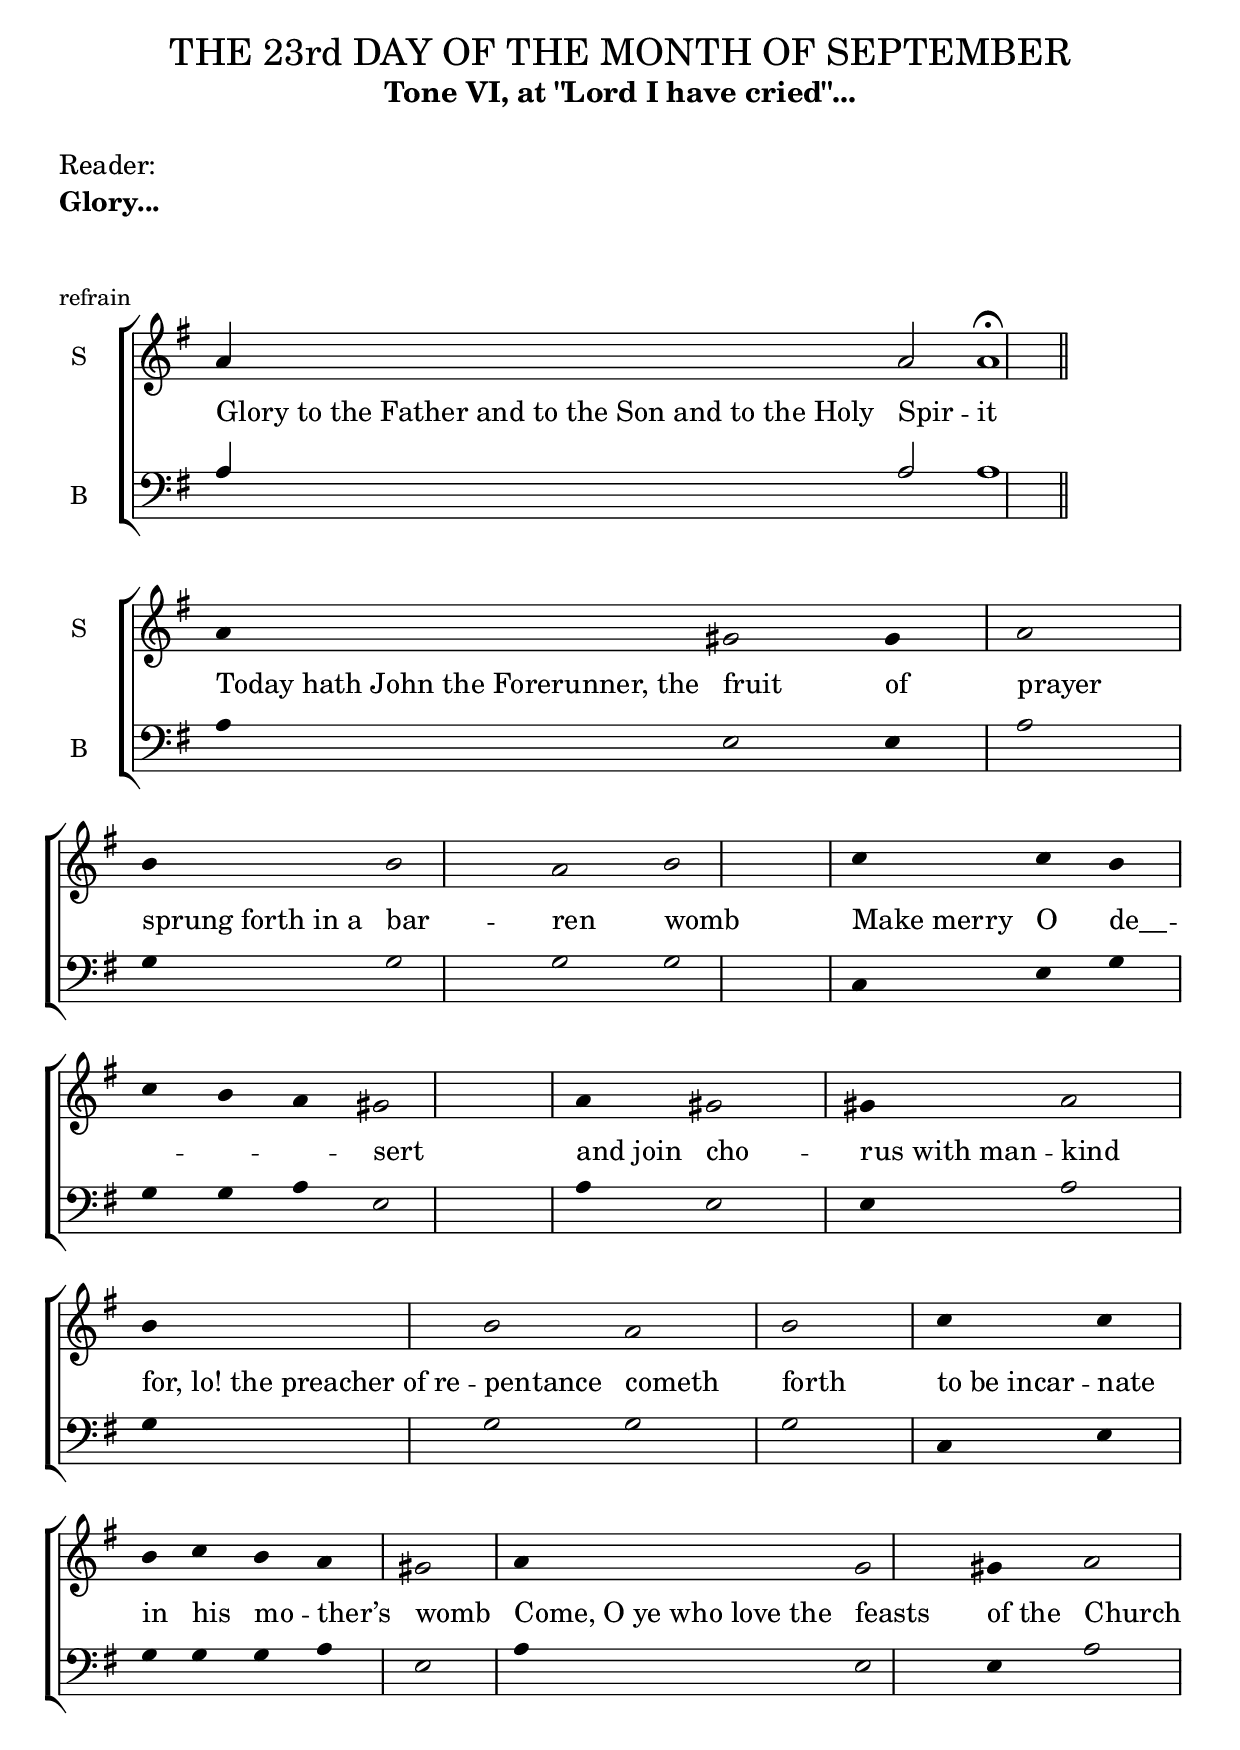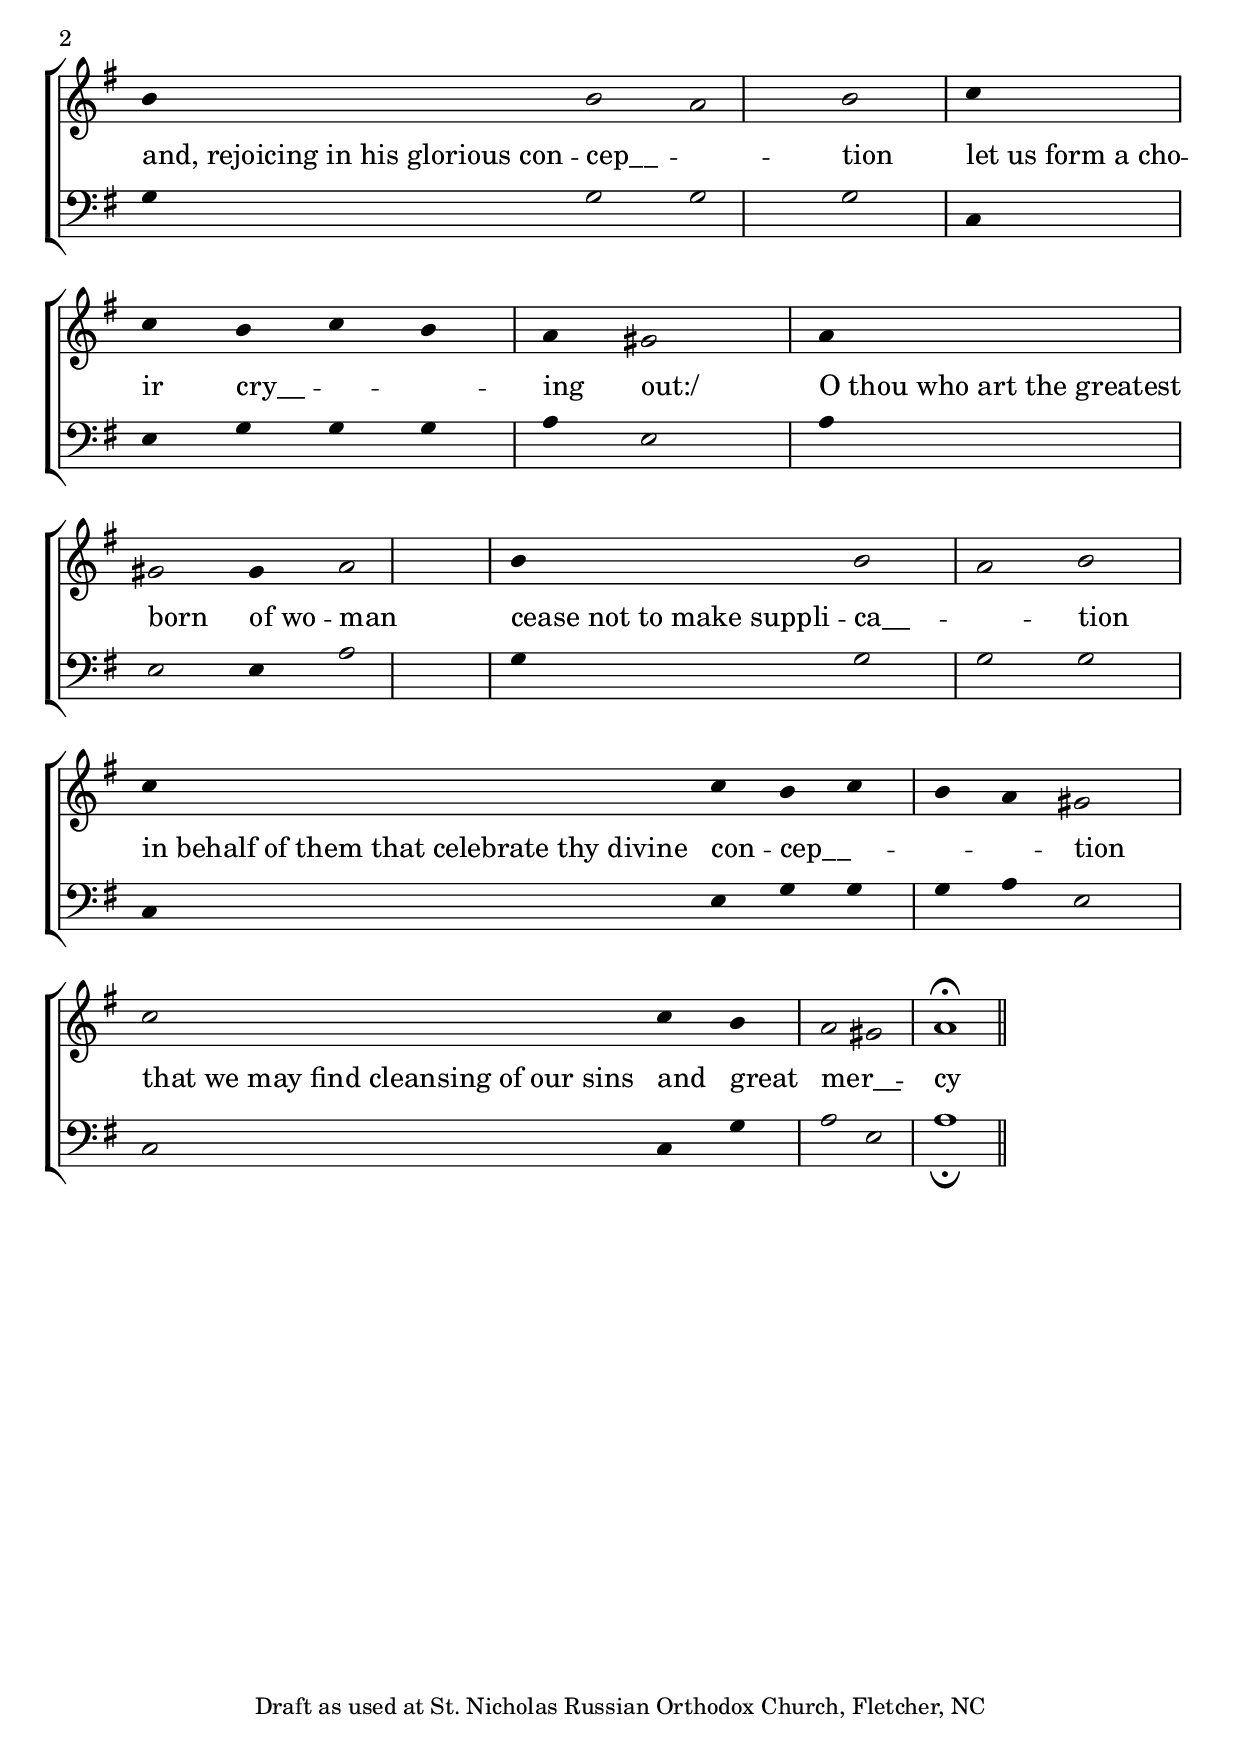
\version "2.18.0" 
\include "english.ly" 
\include "gregorian.ly" 

\layout { 
  \context{ 
    \Score \override SpacingSpanner.packed-spacing = ##f 
  } 
  \context{ 
    \Lyrics \override LyricHyphen.minimum-distance = #2.25 
    \override LyricSpace.minimum-distance = #2.25 
  } 
} 

\header { 
  title = \markup\normal-text\fontsize #0.25 
    {"THE 23rd DAY OF THE MONTH OF SEPTEMBER"} 
  subtitle = \markup\bold\fontsize #1 
    {"Tone VI, at \"Lord I have cried\"..." }
  subsubtitle = \markup\bold\fontsize #4.25 
    {" "} 
  
  poet = \markup {
    \column {
       \fontsize #1.5 \left-align {
          "Reader:"
          \bold "Glory..."
          " "
          " "
        }
      }
  }
  
  meter = \markup\bold\fontsize #4.25 
        {" "} 
    
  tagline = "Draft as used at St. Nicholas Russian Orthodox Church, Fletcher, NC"
 
} 


global = { 
  \key g \major 
  \override Staff.NoteHead.style = #'altdefault 
  \override Staff.TimeSignature.stencil = ##f 
  %\override Staff.BarLine.stencil = ##f 
  \set Score.defaultBarType = "-" 
  \bar "|." 
} 
move = { \bar "" \break }

sop_refrain = 
\relative c'' { 
  \global 
  a4 a2 a1 \fermata \bar "||"
}

bass_refrain = 
\relative c' { 
  \global 
  a4 a2 a1 \bar "||"
}



refrain = \lyricmode { 
  % Lyrics follow here. 
  \override LyricText.self-alignment-X = #LEFT
  "Glory to the Father and to the Son and to the Holy" Spir -- it
}

soprano = 
\relative c'' { 
  \global
  % a
  a4 gs2 gs4 a2 \bar "|"
  %b
  b4 b2 a b \bar "|"
  %c
  c4 c b c b a gs2 \bar "|"
  
  % a
  a4 gs2 gs4 a2 \bar "|"
  %b
  b4 b2 a b \bar "|"
  %c
  c4 c b c b a gs2 \bar "|"
  
  % a
  a4 gs2 gs4 a2 \bar "|"
  %b
  b4 b2 a b \bar "|"
  %c
  c4 c b c b a gs2 \bar "|"
  
  % a
  a4 gs2 gs4 a2 \bar "|"
  %b
  b4 b2 a b \bar "|"
  %c
  c4 c b c b a gs2 \bar "|"
  
  %last
  c2 c4 b a2 gs a1 \fermata \bar "||"
}

bass = 
\relative c' { 
  \global 
  % a
  a4 e2 e4 a2 \bar "|"
  %b
  g4 g2 g g \bar "|"
  %c
  c,4 e g g g a e2 \bar "|"
  
  % a
  a4 e2 e4 a2 \bar "|"
  %b
  g4 g2 g g \bar "|"
  %c
  c,4 e g g g a e2 \bar "|"
  
  % a
  a4 e2 e4 a2 \bar "|"
  %b
  g4 g2 g g \bar "|"
  %c
  c,4 e g g g a e2 \bar "|"
  
  % a
  a4 e2 e4 a2 \bar "|"
  %b
  g4 g2 g g \bar "|"
  %c
  c,4 e g g g a e2 \bar "|"
  
  %last
  c2 c4 g' a2 e a1 \fermata \bar "||"

} 

verse = \lyricmode { 
  % Lyrics follow here. 
  \override LyricText.self-alignment-X = #LEFT
  "Today hath John the Forerunner, the" fruit of prayer
  "sprung forth in a" bar -- ren womb
  "Make merry" O "de__" -- "" -- "" -- "" -- sert
  
  "and join" cho -- "rus with man" -- kind
  "for, lo! the preacher of re" -- pentance cometh forth
  "to be incar" -- nate in his mo -- ther’s womb

  "Come, O ye who love the" feasts "of the" Church
  "and, rejoicing in his glorious con" -- "cep__" -- "" -- tion
  "let us form a cho" -- ir "cry__"  -- "" -- "" -- ing out:/

  "O thou who art the greatest" born "of wo" -- man
  "cease not to make suppli" -- "ca__" -- "" -- tion
  "in behalf of them that celebrate thy divine" con -- "cep__" -- ""  -- ""  -- "" -- tion

  "that we may find cleansing of our sins" and great "mer__" -- "" -- cy
}

\score {
  \header {
    piece = "refrain"
  }
  \new ChoirStaff <<
    \new Staff \with { 
      midiInstrument = "string ensemble 1" 
      instrumentName = \markup \center-column { "S" } 
    } <<
      \new Voice = "soprano" { \voiceOne \sop_refrain } 
    >>
    \new Lyrics \lyricsto "soprano" \refrain 
    \new Staff \with { 
      midiInstrument = "string ensemble 1" 
      instrumentName = \markup \center-column { "B" } 
    } << 
      \clef bass 
      \new Voice = "bass" { \voiceThree \bass_refrain } 
    >> 
  >>
  \layout { 
    ragged-last=##t 
    #(layout-set-staff-size 22) 
    \context { 
      \Lyrics 
      \override VerticalAxisGroup.staff-affinity = ##f 
      \override VerticalAxisGroup.staff-staff-spacing = 
        #'((basic-distance . 0) 
           (minimum-distance . 2) 
           (padding . 2)) 
    } 
    indent = 1.25\cm 
    \context { 
      \Staff 
      \override VerticalAxisGroup.staff-staff-spacing = 
        #'((basic-distance . 0) 
           (minimum-distance . 2) 
           (padding . 2)) 
    } 
  } 
}

\score {
  \new ChoirStaff <<
    \new Staff \with { 
      midiInstrument = "string ensemble 1" 
      instrumentName = \markup \center-column { "S" } 
    } <<
      \new Voice = "soprano" { \voiceOne \soprano } 
    >>
    \new Lyrics \lyricsto "soprano" \verse 
    \new Staff \with { 
      midiInstrument = "string ensemble 1" 
      instrumentName = \markup \center-column { "B" } 
    } << 
      \clef bass 
      \new Voice = "bass" { \voiceFour \bass } 
    >> 
  >>
  \layout { 
    ragged-last=##t 
    #(layout-set-staff-size 22) 
    \context { 
      \Lyrics 
      \override VerticalAxisGroup.staff-affinity = ##f 
      \override VerticalAxisGroup.staff-staff-spacing = 
        #'((basic-distance . 0) 
           (minimum-distance . 2) 
           (padding . 2)) 
    } 
    indent = 1.25\cm 
    \context { 
      \Staff 
      \hide Stem
      \override VerticalAxisGroup.staff-staff-spacing = 
        #'((basic-distance . 0) 
           (minimum-distance . 2) 
           (padding . 2)) 
    } 
  } 
}